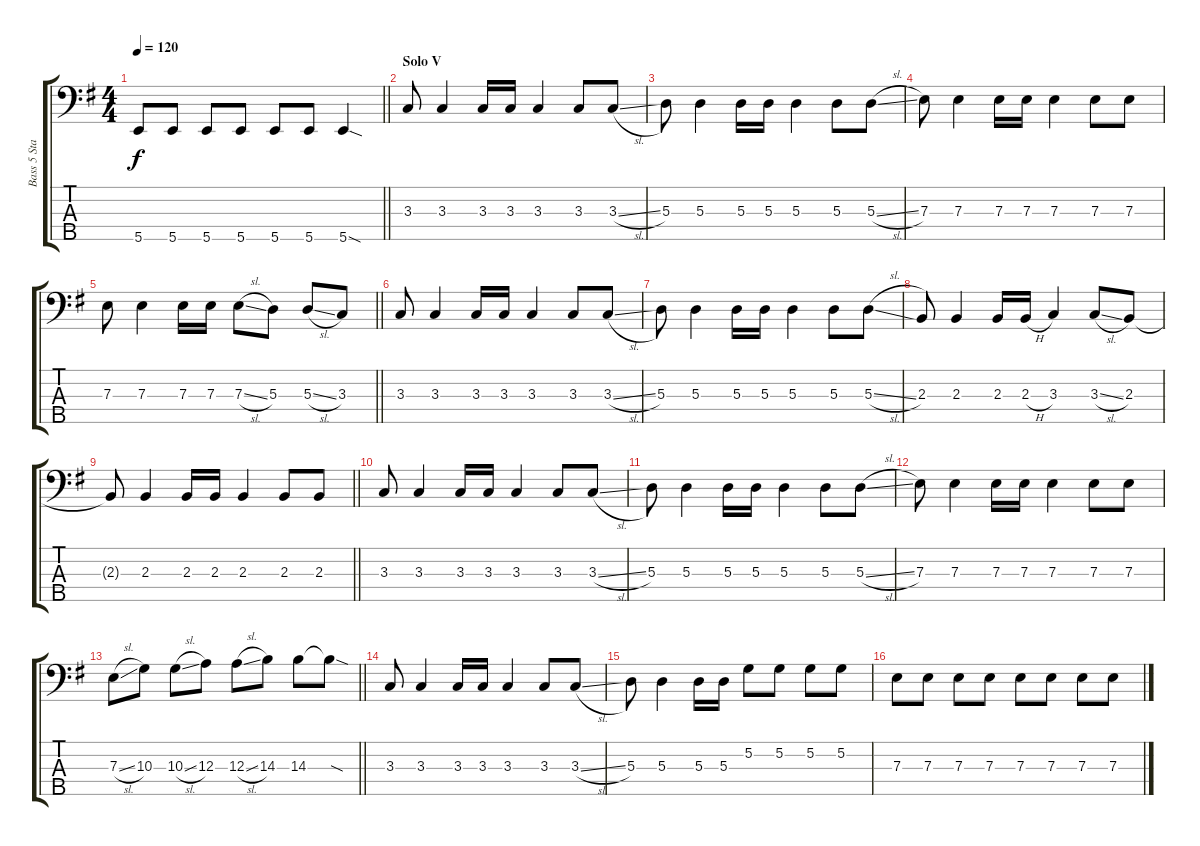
\track ("Bass 5 Standard" "Bass 5 Sta") {instrument electricbassfinger}
\staff {score tabs}
\tuning (G2 D2 A1 E1 B0) {hide}
\ts (4 4)
\tempo 120
\clef f4
\barLineRight lightlight
\ks eminor
5.5.8{dy f} 5.5.8 5.5.8 5.5.8 5.5.8 5.5.8 5.5{sod}.4 |
\section ("" "Solo V")
3.3.8 3.3.4 3.3.16 3.3.16 3.3.4 3.3.8 3.3{sl}.8 |
5.3.8 5.3.4 5.3.16 5.3.16 5.3.4 5.3.8 5.3{sl}.8 |
7.3.8 7.3.4 7.3.16 7.3.16 7.3.4 7.3.8 7.3.8 |
\barLineRight lightlight
7.3.8 7.3.4 7.3.16 7.3.16 7.3{sl}.8 5.3.8 5.3{sl}.8 3.3.8 |
3.3.8 3.3.4 3.3.16 3.3.16 3.3.4 3.3.8 3.3{sl}.8 |
5.3.8 5.3.4 5.3.16 5.3.16 5.3.4 5.3.8 5.3{sl}.8 |
2.3.8 2.3.4 2.3.16 2.3{h}.16 3.3.4 3.3{sl}.8 2.3.8 |
\barLineRight lightlight
2.3{t}.8 2.3.4 2.3.16 2.3.16 2.3.4 2.3.8 2.3.8 |
3.3.8 3.3.4 3.3.16 3.3.16 3.3.4 3.3.8 3.3{sl}.8 |
5.3.8 5.3.4 5.3.16 5.3.16 5.3.4 5.3.8 5.3{sl}.8 |
7.3.8 7.3.4 7.3.16 7.3.16 7.3.4 7.3.8 7.3.8 |
\barLineRight lightlight
7.3{sl}.8 10.3.8 10.3{sl}.8 12.3.8 12.3{sl}.8 14.3.8 14.3.8 14.3{sod t}.8 |
3.3.8 3.3.4 3.3.16 3.3.16 3.3.4 3.3.8 3.3{sl}.8 |
5.3.8 5.3.4 5.3.16 5.3.16 5.2.8 5.2.8 5.2.8 5.2.8 |
7.3.8 7.3.8 7.3.8 7.3.8 7.3.8 7.3.8 7.3.8 7.3.8
